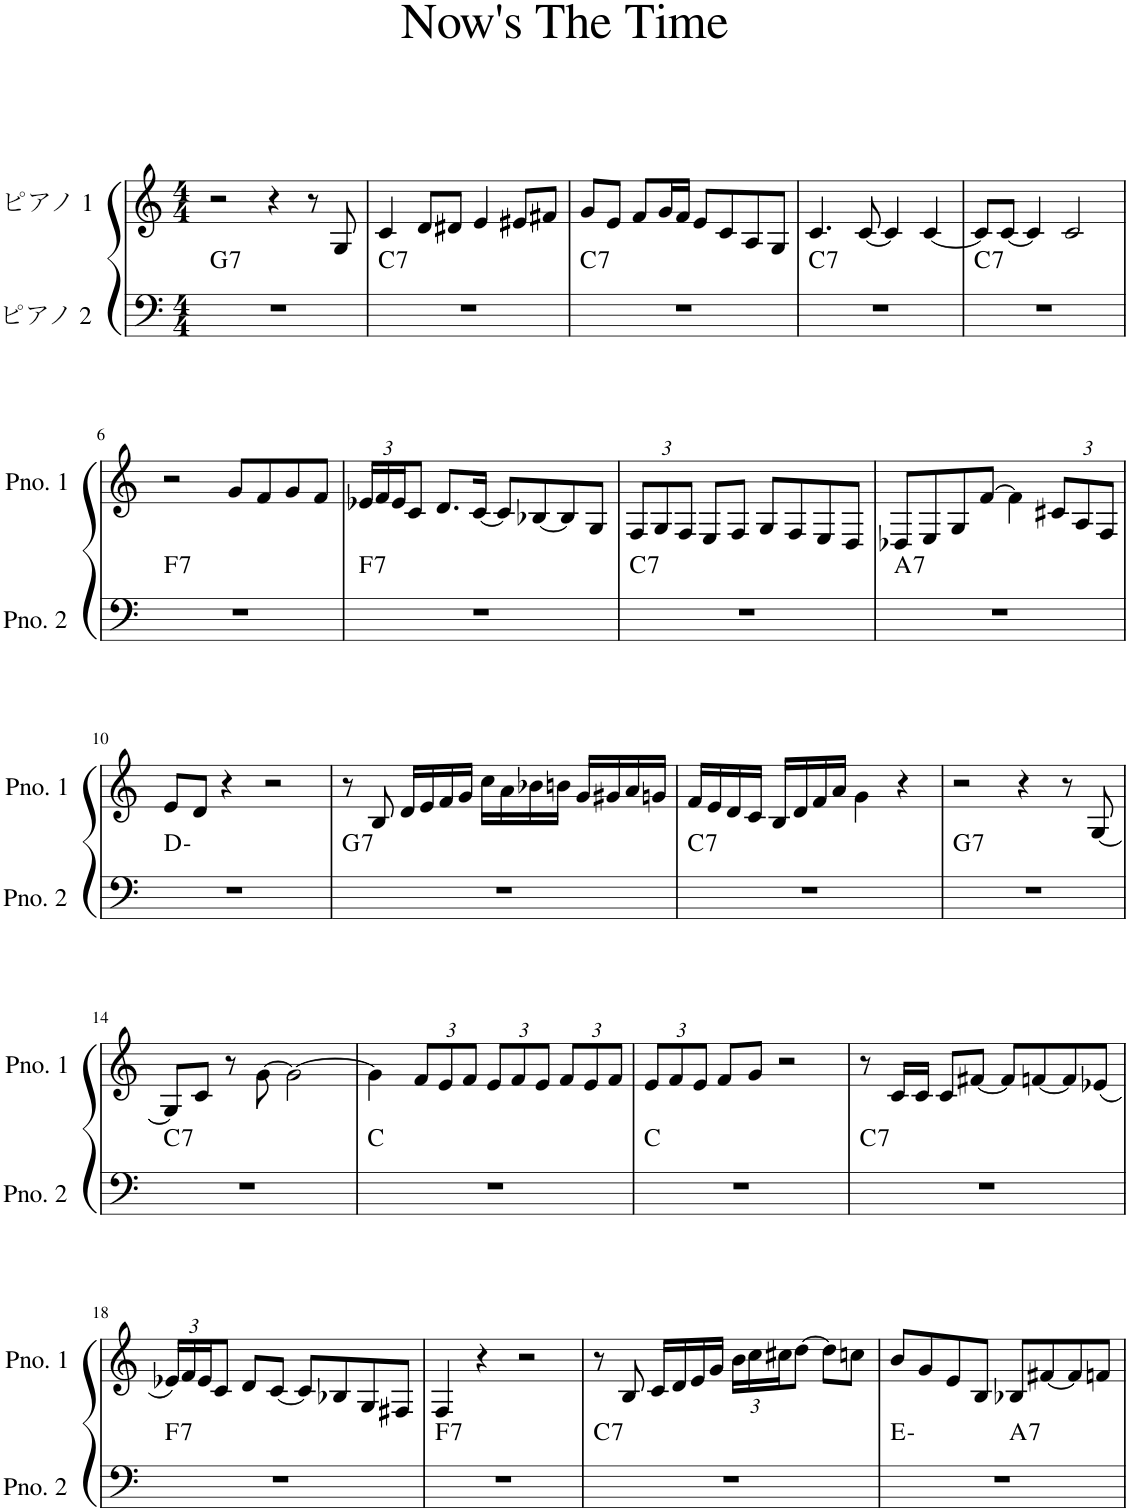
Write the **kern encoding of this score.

**kern	**harte	**kern
*part2	*part2	*part1
*staff2	*	*staff1
*I"ピアノ 2	*	*I"ピアノ 1
*clefF4	*	*clefG2
*k[]	*	*k[]
*M4/4	*	*M4/4
=1	=1	=1
!	!LO:H:kt=7	!
1r	G:7	2r
.	.	4r
.	.	8r
.	.	8G/
=2	=2	=2
!	!LO:H:kt=7	!
1r	C:7	4c/
.	.	8d/L
.	.	8d#X/J
.	.	4e/
.	.	8e#X/L
.	.	8f#X/J
=3	=3	=3
!	!LO:H:kt=7	!
1r	C:7	8g/L
.	.	8e/J
.	.	8f/L
.	.	16g/L
.	.	16f/JJ
.	.	8e/L
.	.	8c/
.	.	8A/
.	.	8G/J
=4	=4	=4
!	!LO:H:kt=7	!
1r	C:7	4.c/
.	.	[8c/
.	.	4c/]
.	.	[4c/
=5	=5	=5
!	!LO:H:kt=7	!
1r	C:7	8c/L]
.	.	[8c/J
.	.	4c/]
.	.	2c/
!!LO:LB:g=z
=6	=6	=6
!	!LO:H:kt=7	!
1r	F:7	2r
.	.	8g/L
.	.	8f/
.	.	8g/
.	.	8f/J
=7	=7	=7
*	*	*Xbrackettup
!	!LO:H:kt=7	!
1r	F:7	24e-X/LL
.	.	24f/
.	.	24e-/J
.	.	8c/J
.	.	8.d/L
.	.	[16c/Jk
.	.	8c/L]
.	.	[8B-X/
.	.	8B-/]
.	.	8G/J
=8	=8	=8
!	!LO:H:kt=7	!
1r	C:7	12F/L
.	.	12G/
.	.	12F/J
.	.	8E/L
.	.	8F/J
.	.	8G/L
.	.	8F/
.	.	8E/
.	.	8D/J
=9	=9	=9
!	!LO:H:kt=7	!
1r	A:7	8D-X/L
.	.	8E/
.	.	8G/
.	.	[8f/J
.	.	4f\]
.	.	12c#X/L
.	.	12A/
.	.	12F/J
!!LO:LB:g=z
=10	=10	=10
1r	D:min	8e/L
.	.	8d/J
.	.	4r
.	.	2r
=11	=11	=11
!	!LO:H:kt=7	!
1r	G:7	8r
.	.	8B/
.	.	16d/LL
.	.	16e/
.	.	16f/
.	.	16g/JJ
.	.	16cc\LL
.	.	16a\
.	.	16b-X\
.	.	16bn\JJ
.	.	16g/LL
.	.	16g#X/
.	.	16a/
.	.	16gn/JJ
=12	=12	=12
!	!LO:H:kt=7	!
1r	C:7	16f/LL
.	.	16e/
.	.	16d/
.	.	16c/JJ
.	.	16B/LL
.	.	16d/
.	.	16f/
.	.	16a/JJ
.	.	4g\
.	.	4r
=13	=13	=13
!	!LO:H:kt=7	!
1r	G:7	2r
.	.	4r
.	.	8r
.	.	[8G/
!!LO:LB:g=z
=14	=14	=14
!	!LO:H:kt=7	!
1r	C:7	8G/L]
.	.	8c/J
.	.	8r
.	.	[8g\
.	.	2g\_
=15	=15	=15
1r	C:maj	4g\]
.	.	12f/L
.	.	12e/
.	.	12f/J
.	.	12e/L
.	.	12f/
.	.	12e/J
.	.	12f/L
.	.	12e/
.	.	12f/J
=16	=16	=16
1r	C:maj	12e/L
.	.	12f/
.	.	12e/J
.	.	8f/L
.	.	8g/J
.	.	2r
=17	=17	=17
!	!LO:H:kt=7	!
1r	C:7	8r
.	.	16c/LL
.	.	16c/JJ
.	.	8c/L
.	.	[8f#X/J
.	.	8f#/L]
.	.	[8fn/
.	.	8f/]
.	.	(8e-X/J
!!LO:LB:g=z
=18	=18	=18
!	!LO:H:kt=7	!
1r	F:7	24e-X/LL)
.	.	24f/
.	.	24e-/J
.	.	8c/J
.	.	8d/L
.	.	[8c/J
.	.	8c/L]
.	.	8B-X/
.	.	8G/
.	.	8F#X/J
=19	=19	=19
!	!LO:H:kt=7	!
1r	F:7	4F/
.	.	4r
.	.	2r
=20	=20	=20
!	!LO:H:kt=7	!
1r	C:7	8r
.	.	8B/
.	.	16c/LL
.	.	16d/
.	.	16e/
.	.	16g/JJ
.	.	24b\LL
.	.	24cc\
.	.	24cc#X\J
.	.	[8dd\J
.	.	8dd\L]
.	.	8ccn\J
=21	=21	=21
*^	*	*
1r	2ryy	E:min	8b/L
.	.	.	8g/
.	.	.	8e/
.	.	.	8B/J
!	!	!LO:H:kt=7	!
.	2ryy	A:7	8B-X/L
.	.	.	[8f#X/
.	.	.	8f#/]
.	.	.	8fn/J
*v	*v	*	*
=	=	=
*-	*-	*-
